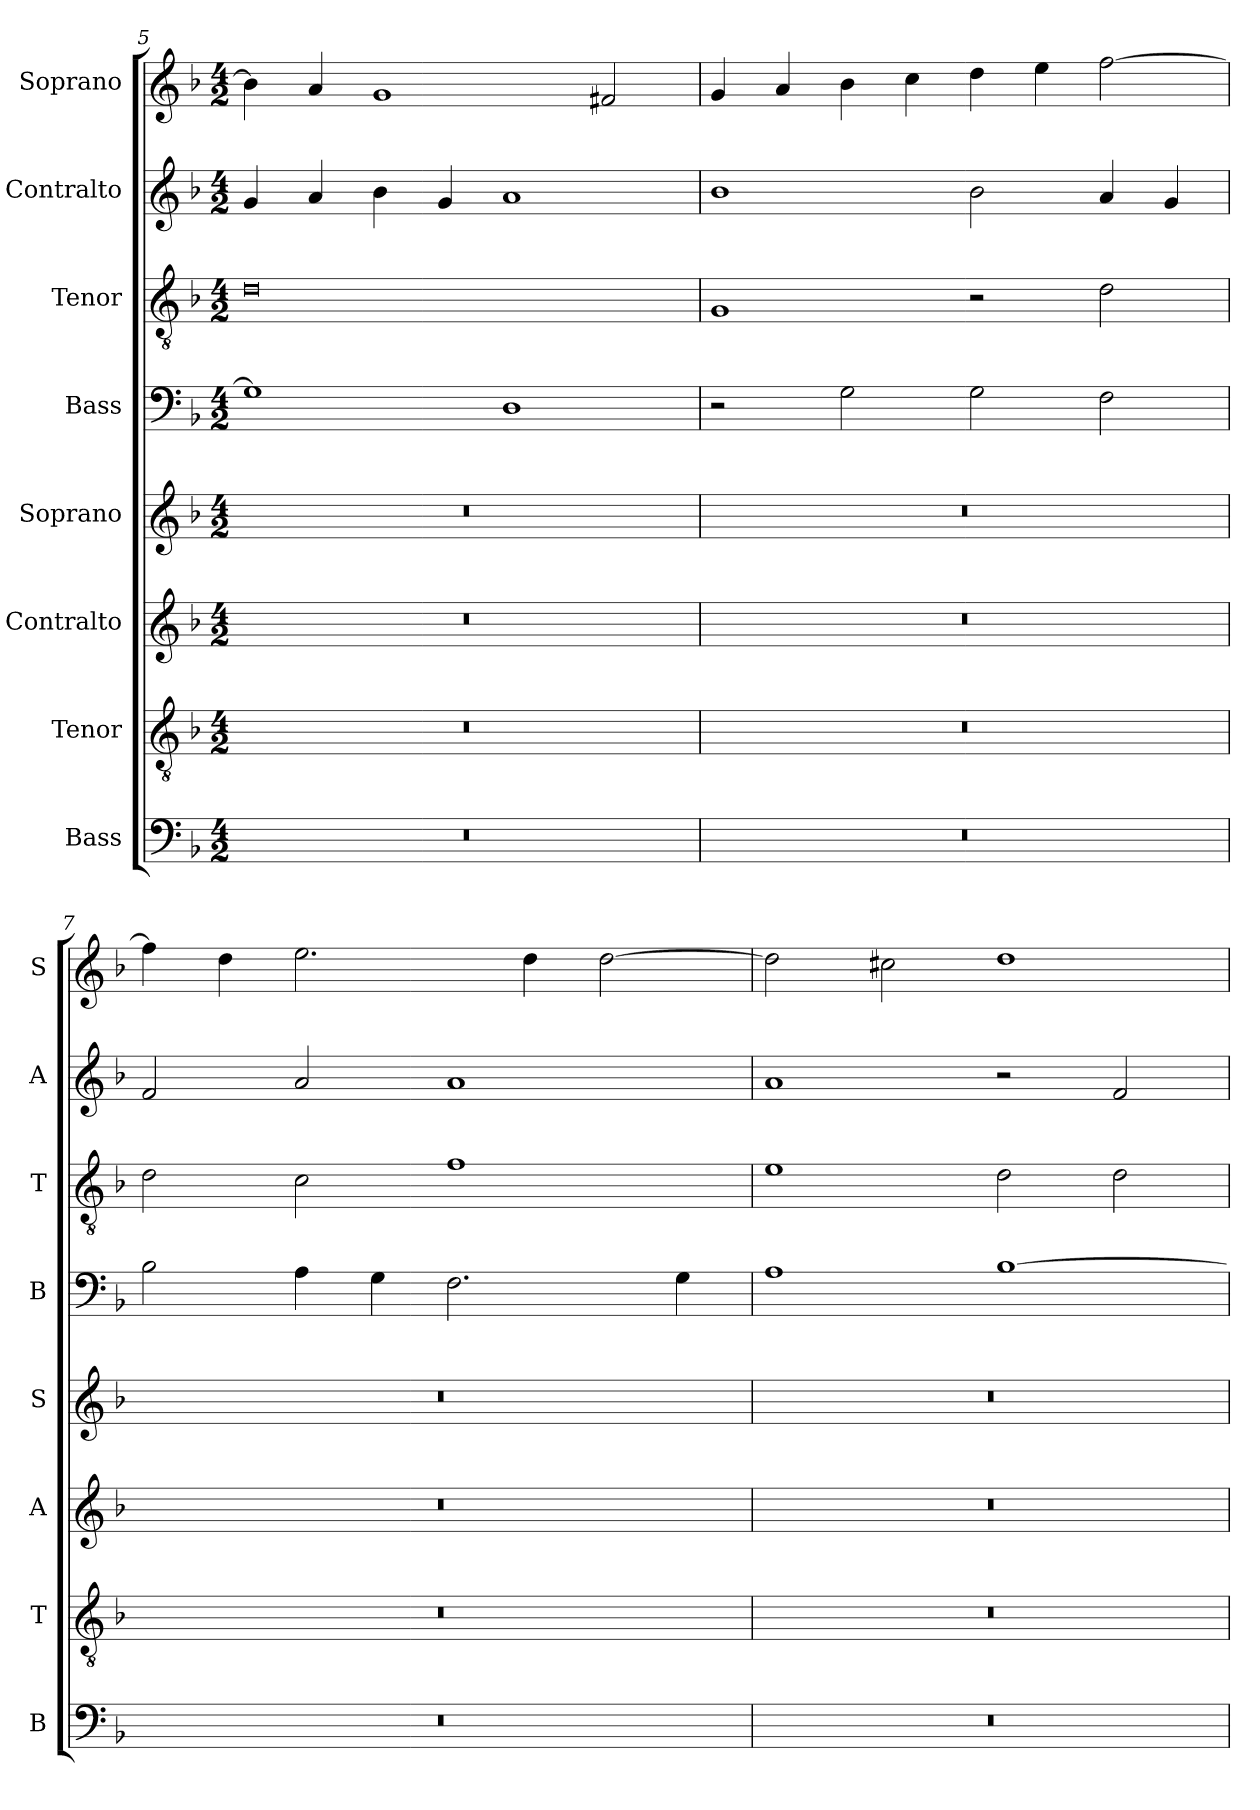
**kern	**kern	**kern	**kern	**kern	**kern	**kern	**kern
*part8	*part7	*part6	*part5	*part4	*part3	*part2	*part1
*staff8	*staff7	*staff6	*staff5	*staff4	*staff3	*staff2	*staff1
*I"Bass	*I"Tenor	*I"Contralto	*I"Soprano	*I"Bass	*I"Tenor	*I"Contralto	*I"Soprano
*I'B	*I'T	*I'A	*I'S	*I'B	*I'T	*I'A	*I'S
*clefF4	*clefGv2	*clefG2	*clefG2	*clefF4	*clefGv2	*clefG2	*clefG2
*k[b-]	*k[b-]	*k[b-]	*k[b-]	*k[b-]	*k[b-]	*k[b-]	*k[b-]
*G:dor	*G:dor	*G:dor	*G:dor	*G:dor	*G:dor	*G:dor	*G:dor
*M4/2	*M4/2	*M4/2	*M4/2	*M4/2	*M4/2	*M4/2	*M4/2
=5	=5	=5	=5	=5	=5	=5	=5
0r	0r	0r	0r	1G]	0d	4g	4b-]
.	.	.	.	.	.	4a	4a
.	.	.	.	.	.	4b-	1g
.	.	.	.	.	.	4g	.
.	.	.	.	1D	.	1a	.
.	.	.	.	.	.	.	2f#X
=6	=6	=6	=6	=6	=6	=6	=6
0r	0r	0r	0r	2r	1G	1b-	4g
.	.	.	.	.	.	.	4a
.	.	.	.	2G	.	.	4b-
.	.	.	.	.	.	.	4cc
.	.	.	.	2G	2r	2b-	4dd
.	.	.	.	.	.	.	4ee
.	.	.	.	2F	2d	4a	[2ff
.	.	.	.	.	.	4g	.
=7	=7	=7	=7	=7	=7	=7	=7
0r	0r	0r	0r	2B-	2d	2f	4ff]
.	.	.	.	.	.	.	4dd
.	.	.	.	4A	2c	2a	2.ee
.	.	.	.	4G	.	.	.
.	.	.	.	2.F	1f	1a	.
.	.	.	.	.	.	.	4dd
.	.	.	.	.	.	.	[2dd
.	.	.	.	4G	.	.	.
=8	=8	=8	=8	=8	=8	=8	=8
0r	0r	0r	0r	1A	1e	1a	2dd]
.	.	.	.	.	.	.	2cc#X
.	.	.	.	[1B-	2d	2r	1dd
.	.	.	.	.	2d	2f	.
=	=	=	=	=	=	=	=
*-	*-	*-	*-	*-	*-	*-	*-
